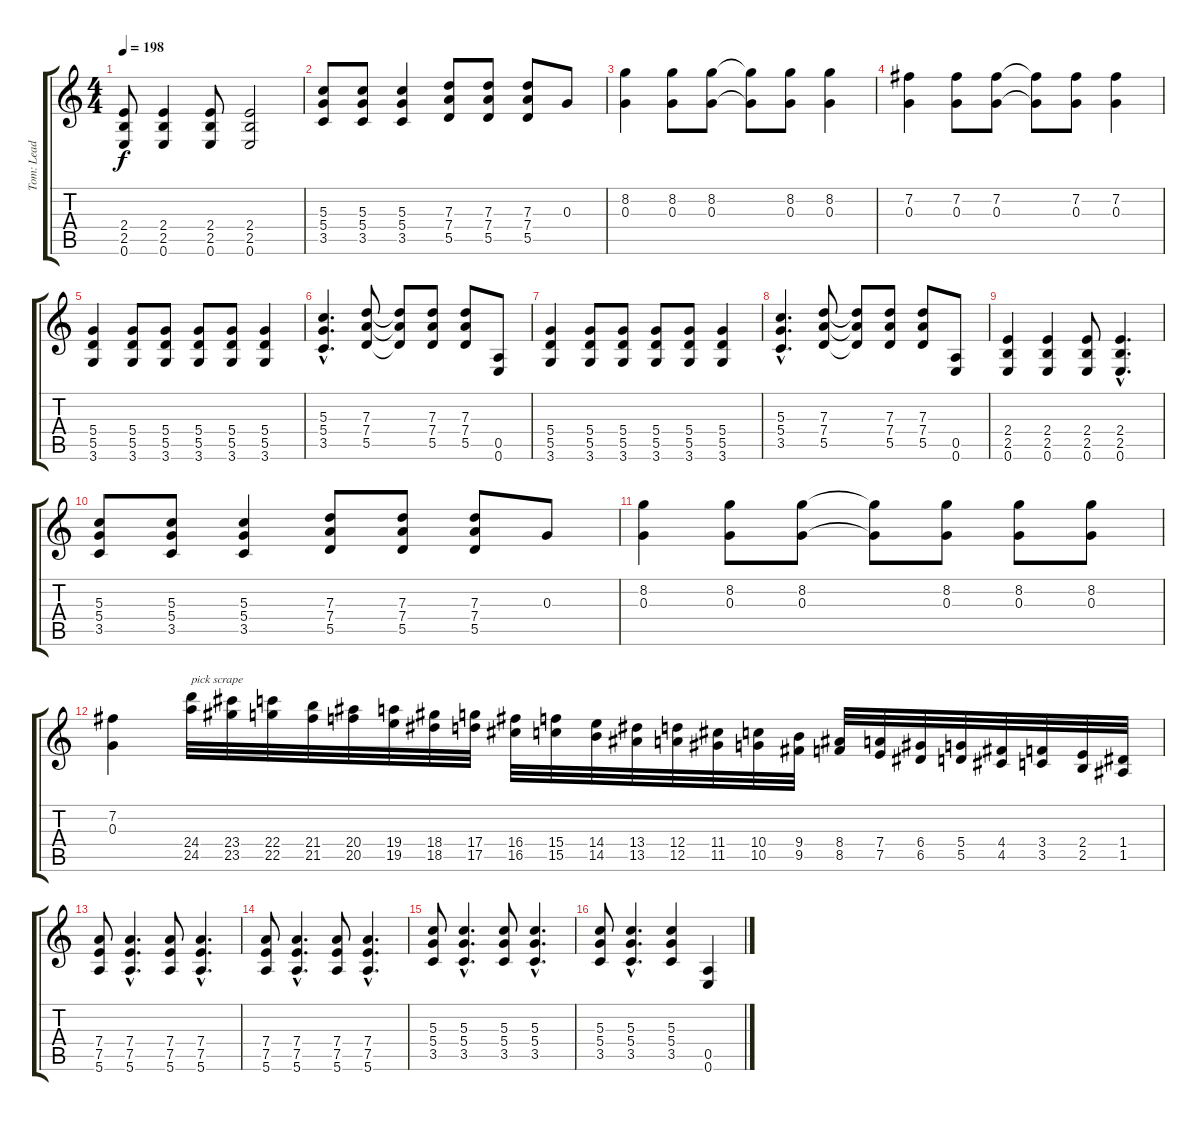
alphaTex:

\track ("Tom: Lead Guitar" "Tom: Lead ") {instrument overdrivenguitar}
\staff {score tabs}
\tuning (E4 B3 G3 D3 A2 E2) {hide}
\ts (4 4)
\tempo 198
\clef g2
\ks c
(2.4 2.5 0.6).8{dy f} (2.4 2.5 0.6).4 (2.4 2.5 0.6).8 (2.4 2.5 0.6).2 |
(5.3 5.4 3.5).8 (5.3 5.4 3.5).8 (5.3 5.4 3.5).4 (7.3 7.4 5.5).8 (7.3 7.4 5.5).8 (7.3 7.4 5.5).8 0.3.8 |
(8.2 0.3).4 (8.2 0.3).8 (8.2 0.3).8 (8.2{t} 0.3{t}).8 (8.2 0.3).8 (8.2 0.3).4 |
(7.2 0.3).4 (7.2 0.3).8 (7.2 0.3).8 (7.2{t} 0.3{t}).8 (7.2 0.3).8 (7.2 0.3).4 |
(5.4 5.5 3.6).4 (5.4 5.5 3.6).8 (5.4 5.5 3.6).8 (5.4 5.5 3.6).8 (5.4 5.5 3.6).8 (5.4 5.5 3.6).4 |
(5.3{hac} 5.4{hac} 3.5{hac}).4{d} (7.3 7.4 5.5).8 (7.3{t} 7.4{t} 5.5{t}).8 (7.3 7.4 5.5).8 (7.3 7.4 5.5).8 (0.5 0.6).8 |
(5.4 5.5 3.6).4 (5.4 5.5 3.6).8 (5.4 5.5 3.6).8 (5.4 5.5 3.6).8 (5.4 5.5 3.6).8 (5.4 5.5 3.6).4 |
(5.3{hac} 5.4{hac} 3.5{hac}).4{d} (7.3 7.4 5.5).8 (7.3{t} 7.4{t} 5.5{t}).8 (7.3 7.4 5.5).8 (7.3 7.4 5.5).8 (0.5 0.6).8 |
(2.4 2.5 0.6).4 (2.4 2.5 0.6).4 (2.4 2.5 0.6).8 (2.4{hac} 2.5{hac} 0.6{hac}).4{d} |
(5.3 5.4 3.5).8 (5.3 5.4 3.5).8 (5.3 5.4 3.5).4 (7.3 7.4 5.5).8 (7.3 7.4 5.5).8 (7.3 7.4 5.5).8 0.3.8 |
(8.2 0.3).4 (8.2 0.3).8 (8.2 0.3).8 (8.2{t} 0.3{t}).8 (8.2 0.3).8 (8.2 0.3).8 (8.2 0.3).8 |
(7.2 0.3).4 (24.4 24.5).32{txt "pick scrape"} (23.4 23.5).32 (22.4 22.5).32 (21.4 21.5).32 (20.4 20.5).32 (19.4 19.5).32 (18.4 18.5).32 (17.4 17.5).32 (16.4 16.5).32 (15.4 15.5).32 (14.4 14.5).32 (13.4 13.5).32 (12.4 12.5).32 (11.4 11.5).32 (10.4 10.5).32 (9.4 9.5).32 (8.4 8.5).32 (7.4 7.5).32 (6.4 6.5).32 (5.4 5.5).32 (4.4 4.5).32 (3.4 3.5).32 (2.4 2.5).32 (1.4 1.5).32 |
(7.4 7.5 5.6).8 (7.4{hac} 7.5{hac} 5.6{hac}).4{d} (7.4 7.5 5.6).8 (7.4{hac} 7.5{hac} 5.6{hac}).4{d} |
(7.4 7.5 5.6).8 (7.4{hac} 7.5{hac} 5.6{hac}).4{d} (7.4 7.5 5.6).8 (7.4{hac} 7.5{hac} 5.6{hac}).4{d} |
(5.3 5.4 3.5).8 (5.3{hac} 5.4{hac} 3.5{hac}).4{d} (5.3 5.4 3.5).8 (5.3{hac} 5.4{hac} 3.5{hac}).4{d} |
(5.3 5.4 3.5).8 (5.3{hac} 5.4{hac} 3.5{hac}).4{d} (5.3 5.4 3.5).4 (0.5 0.6).4
